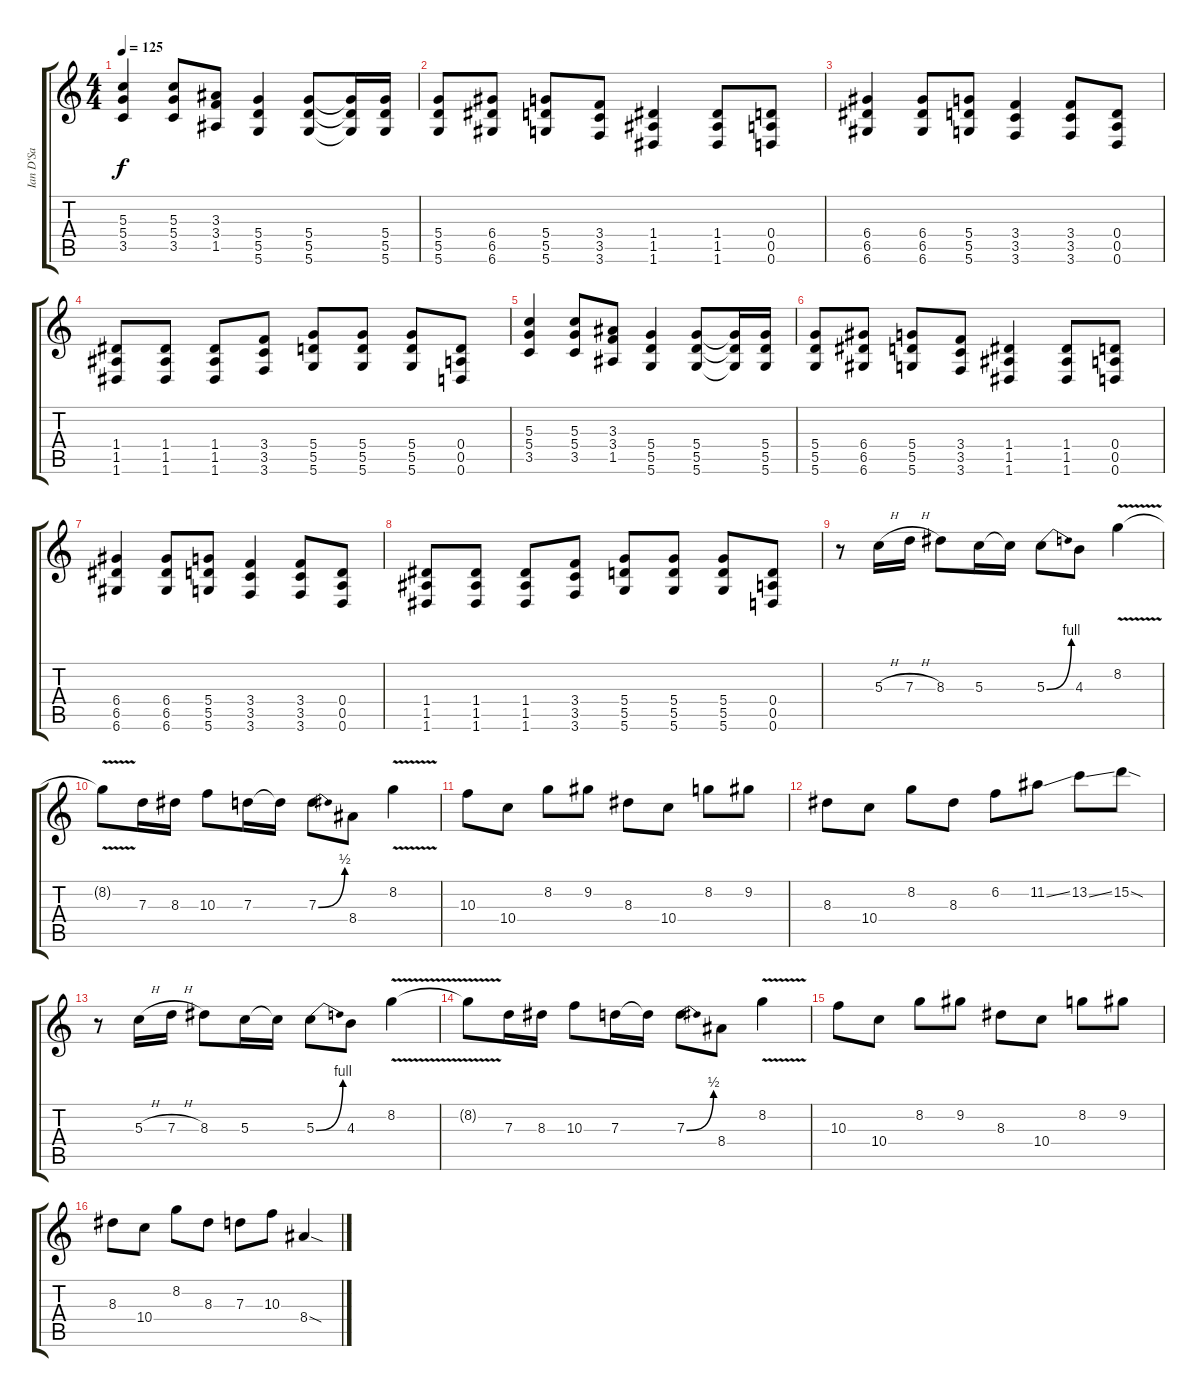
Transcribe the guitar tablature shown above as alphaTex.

\track ("Ian D'Sa" "Ian D'Sa") {instrument distortionguitar}
\staff {score tabs}
\tuning (E4 B3 G3 D3 A2 D2) {hide}
\ts (4 4)
\tempo 125
\clef g2
\ks c
(5.3 5.4 3.5).4{dy f} (5.3 5.4 3.5).8 (3.3 3.4 1.5).8 (5.4 5.5 5.6).4 (5.4 5.5 5.6).8 (5.4{t} 5.5{t} 5.6{t}).16 (5.4 5.5 5.6).16 |
(5.4 5.5 5.6).8 (6.4 6.5 6.6).8 (5.4 5.5 5.6).8 (3.4 3.5 3.6).8 (1.4 1.5 1.6).4 (1.4 1.5 1.6).8 (0.4 0.5 0.6).8 |
(6.4 6.5 6.6).4 (6.4 6.5 6.6).8 (5.4 5.5 5.6).8 (3.4 3.5 3.6).4 (3.4 3.5 3.6).8 (0.4 0.5 0.6).8 |
(1.4 1.5 1.6).8 (1.4 1.5 1.6).8 (1.4 1.5 1.6).8 (3.4 3.5 3.6).8 (5.4 5.5 5.6).8 (5.4 5.5 5.6).8 (5.4 5.5 5.6).8 (0.4 0.5 0.6).8 |
(5.3 5.4 3.5).4 (5.3 5.4 3.5).8 (3.3 3.4 1.5).8 (5.4 5.5 5.6).4 (5.4 5.5 5.6).8 (5.4{t} 5.5{t} 5.6{t}).16 (5.4 5.5 5.6).16 |
(5.4 5.5 5.6).8 (6.4 6.5 6.6).8 (5.4 5.5 5.6).8 (3.4 3.5 3.6).8 (1.4 1.5 1.6).4 (1.4 1.5 1.6).8 (0.4 0.5 0.6).8 |
(6.4 6.5 6.6).4 (6.4 6.5 6.6).8 (5.4 5.5 5.6).8 (3.4 3.5 3.6).4 (3.4 3.5 3.6).8 (0.4 0.5 0.6).8 |
(1.4 1.5 1.6).8 (1.4 1.5 1.6).8 (1.4 1.5 1.6).8 (3.4 3.5 3.6).8 (5.4 5.5 5.6).8 (5.4 5.5 5.6).8 (5.4 5.5 5.6).8 (0.4 0.5 0.6).8 |
r.8 5.3{h}.16 7.3{h}.16 8.3.8 5.3.16 5.3{t}.16 5.3{be (bend 0 0 60 4)}.8 4.3.8 8.2{v}.4 |
8.2{t}.8 7.3.16 8.3.16 10.3.8 7.3.16 7.3{t}.16 7.3{be (bend 0 0 60 2)}.8 8.4.8 8.2{v}.4 |
10.3.8 10.4.8 8.2.8 9.2.8 8.3.8 10.4.8 8.2.8 9.2.8 |
8.3.8 10.4.8 8.2.8 8.3.8 6.2.8 11.2{ss}.8 13.2{ss}.8 15.2{sod}.8 |
r.8 5.3{h}.16 7.3{h}.16 8.3.8 5.3.16 5.3{t}.16 5.3{be (bend 0 0 60 4)}.8 4.3.8 8.2{v}.4 |
8.2{t}.8 7.3.16 8.3.16 10.3.8 7.3.16 7.3{t}.16 7.3{be (bend 0 0 60 2)}.8 8.4.8 8.2{v}.4 |
10.3.8 10.4.8 8.2.8 9.2.8 8.3.8 10.4.8 8.2.8 9.2.8 |
8.3.8 10.4.8 8.2.8 8.3.8 7.3.8 10.3.8 8.4{sod}.4
